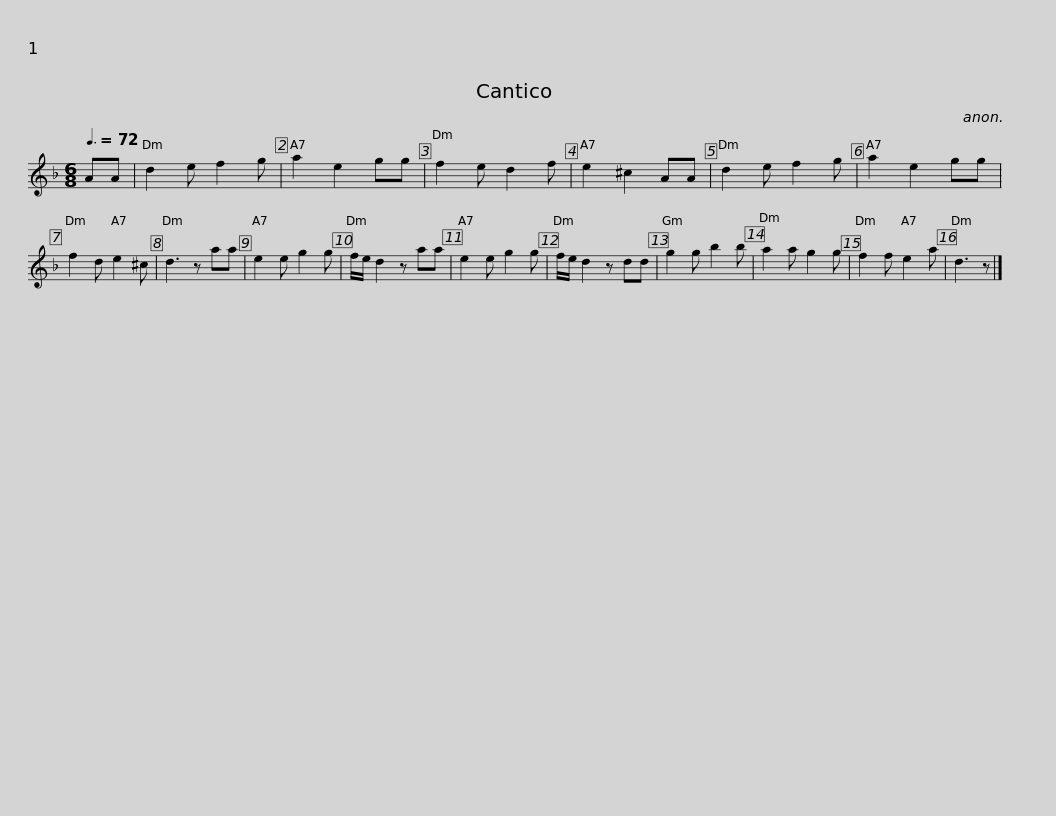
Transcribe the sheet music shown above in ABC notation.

X:1
L:1/8
Q:3/8=72
M:6/8
I:linebreak $
K:Dmin
V:1 treble
V:1
 AA | d2 e f2 g | a2 e2 gg | f2 e d2 f | e2 ^c2 AA | %5
 d2 e f2 g | a2 e2 gg | f2 d e2 ^c | d3 z aa | e2 e g2 g |$ %10
 f/e/ d2 z aa | e2 e g2 g | f/e/ d2 z dd | g2 g b2 b | a2 a g2 g | %15
 f2 f e2 a | d3 z |] %17
